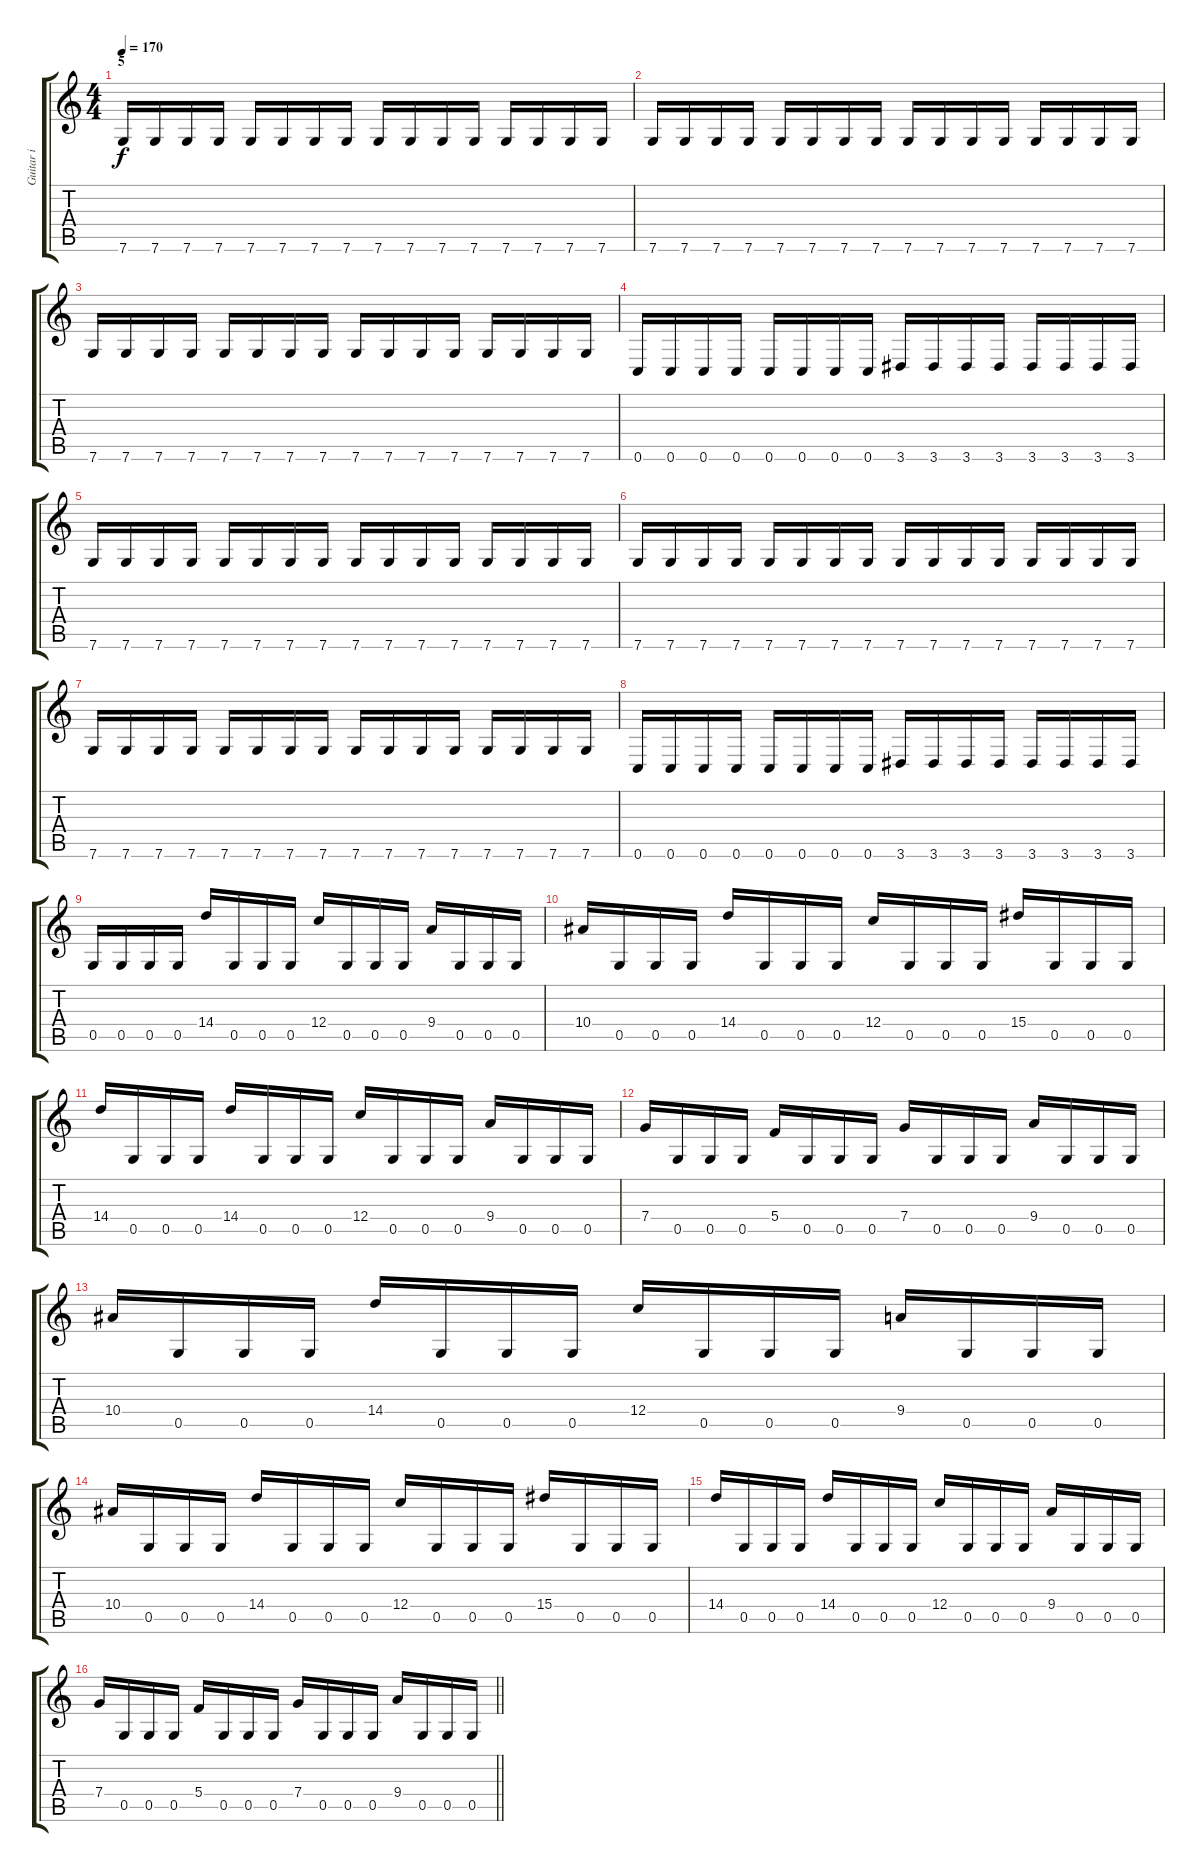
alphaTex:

\track ("Guitar i" "Guitar i") {instrument distortionguitar}
\staff {score tabs}
\tuning (D4 A3 F3 C3 G2 C2) {hide}
\ts (4 4)
\section ("" "5")
\tempo 170
\clef g2
\ks c
7.6.16{dy f} 7.6.16 7.6.16 7.6.16 7.6.16 7.6.16 7.6.16 7.6.16 7.6.16 7.6.16 7.6.16 7.6.16 7.6.16 7.6.16 7.6.16 7.6.16 |
7.6.16 7.6.16 7.6.16 7.6.16 7.6.16 7.6.16 7.6.16 7.6.16 7.6.16 7.6.16 7.6.16 7.6.16 7.6.16 7.6.16 7.6.16 7.6.16 |
7.6.16 7.6.16 7.6.16 7.6.16 7.6.16 7.6.16 7.6.16 7.6.16 7.6.16 7.6.16 7.6.16 7.6.16 7.6.16 7.6.16 7.6.16 7.6.16 |
0.6.16 0.6.16 0.6.16 0.6.16 0.6.16 0.6.16 0.6.16 0.6.16 3.6.16 3.6.16 3.6.16 3.6.16 3.6.16 3.6.16 3.6.16 3.6.16 |
7.6.16 7.6.16 7.6.16 7.6.16 7.6.16 7.6.16 7.6.16 7.6.16 7.6.16 7.6.16 7.6.16 7.6.16 7.6.16 7.6.16 7.6.16 7.6.16 |
7.6.16 7.6.16 7.6.16 7.6.16 7.6.16 7.6.16 7.6.16 7.6.16 7.6.16 7.6.16 7.6.16 7.6.16 7.6.16 7.6.16 7.6.16 7.6.16 |
7.6.16 7.6.16 7.6.16 7.6.16 7.6.16 7.6.16 7.6.16 7.6.16 7.6.16 7.6.16 7.6.16 7.6.16 7.6.16 7.6.16 7.6.16 7.6.16 |
0.6.16 0.6.16 0.6.16 0.6.16 0.6.16 0.6.16 0.6.16 0.6.16 3.6.16 3.6.16 3.6.16 3.6.16 3.6.16 3.6.16 3.6.16 3.6.16 |
0.5.16 0.5.16 0.5.16 0.5.16 14.4.16 0.5.16 0.5.16 0.5.16 12.4.16 0.5.16 0.5.16 0.5.16 9.4.16 0.5.16 0.5.16 0.5.16 |
10.4.16 0.5.16 0.5.16 0.5.16 14.4.16 0.5.16 0.5.16 0.5.16 12.4.16 0.5.16 0.5.16 0.5.16 15.4.16 0.5.16 0.5.16 0.5.16 |
14.4.16 0.5.16 0.5.16 0.5.16 14.4.16 0.5.16 0.5.16 0.5.16 12.4.16 0.5.16 0.5.16 0.5.16 9.4.16 0.5.16 0.5.16 0.5.16 |
7.4.16 0.5.16 0.5.16 0.5.16 5.4.16 0.5.16 0.5.16 0.5.16 7.4.16 0.5.16 0.5.16 0.5.16 9.4.16 0.5.16 0.5.16 0.5.16 |
10.4.16 0.5.16 0.5.16 0.5.16 14.4.16 0.5.16 0.5.16 0.5.16 12.4.16 0.5.16 0.5.16 0.5.16 9.4.16 0.5.16 0.5.16 0.5.16 |
10.4.16 0.5.16 0.5.16 0.5.16 14.4.16 0.5.16 0.5.16 0.5.16 12.4.16 0.5.16 0.5.16 0.5.16 15.4.16 0.5.16 0.5.16 0.5.16 |
14.4.16 0.5.16 0.5.16 0.5.16 14.4.16 0.5.16 0.5.16 0.5.16 12.4.16 0.5.16 0.5.16 0.5.16 9.4.16 0.5.16 0.5.16 0.5.16 |
\barLineRight lightlight
7.4.16 0.5.16 0.5.16 0.5.16 5.4.16 0.5.16 0.5.16 0.5.16 7.4.16 0.5.16 0.5.16 0.5.16 9.4.16 0.5.16 0.5.16 0.5.16
